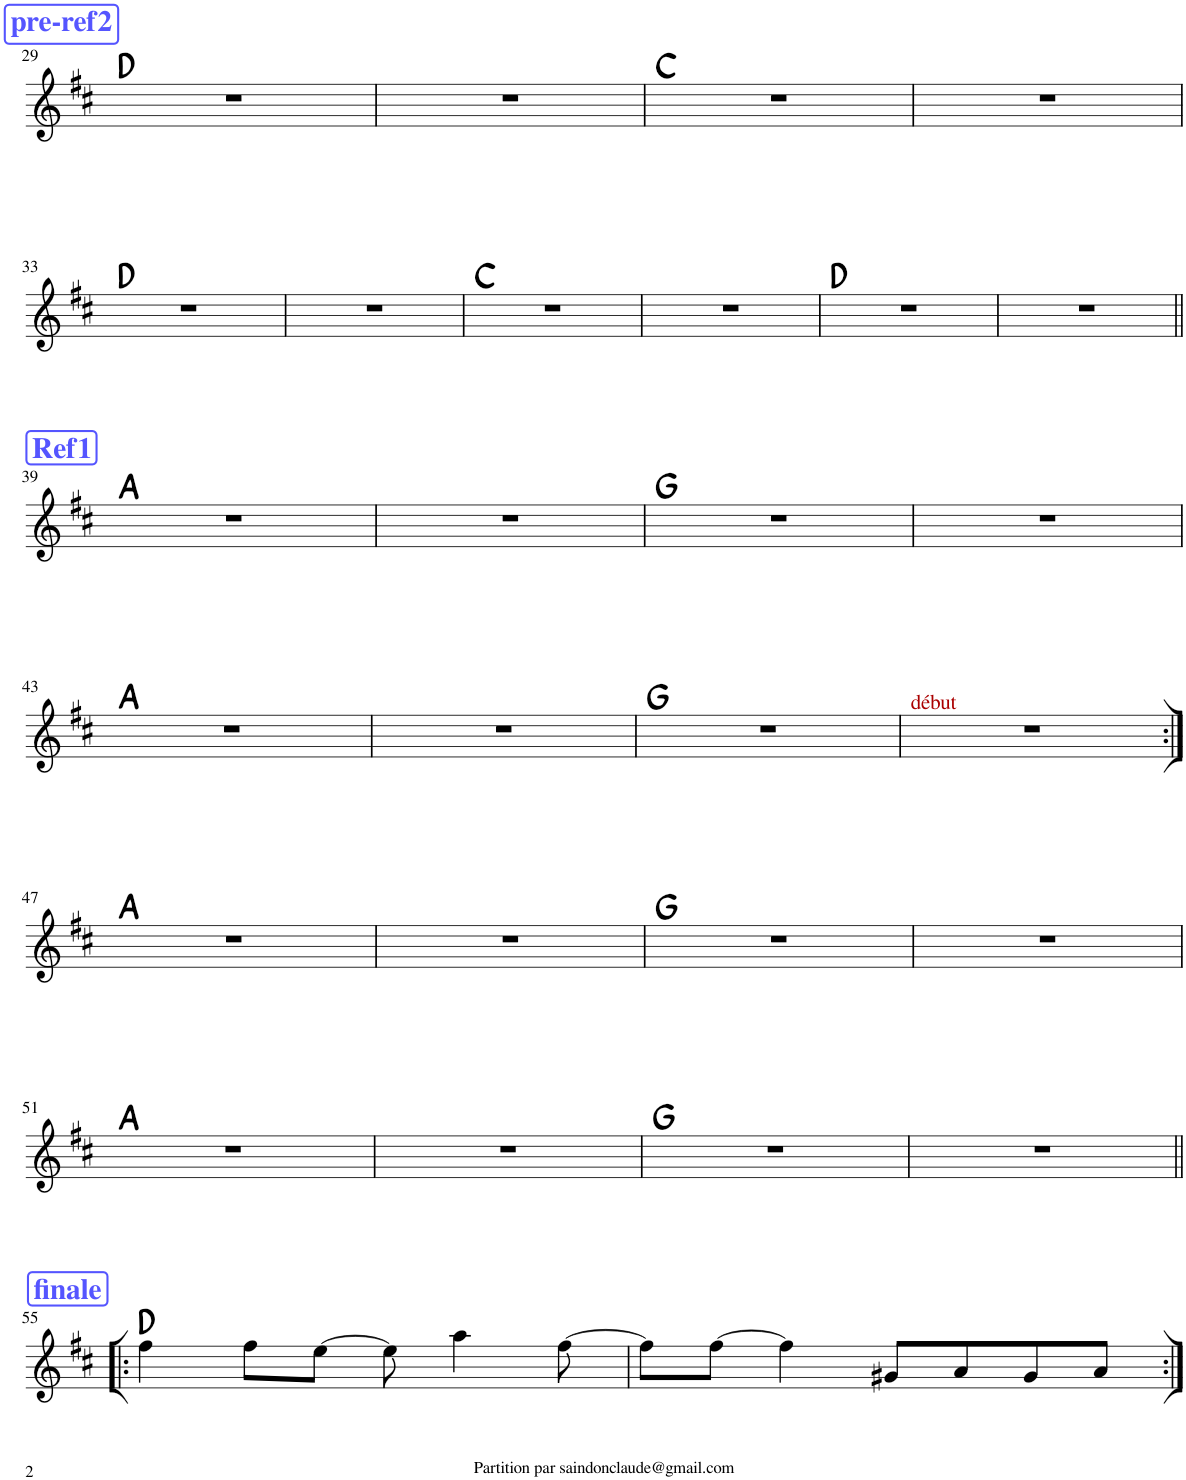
**kern	**harte
*part1	*part1
*staff1	*
*I"Piano	*
*I'Pno.	*
!!LO:PB:g=z
*clefG2	*
*k[f#c#]	*
*M4/4	*
!!LO:REH:place=s1:a:B:cj:color=#5555FF:fs=14:t=pre-ref2
=29	=29
1r	D:maj
=30	=30
1r	.
=31	=31
1r	C:maj
=32	=32
1r	.
!!LO:LB:g=z
=33	=33
1r	D:maj
=34	=34
1r	.
=35	=35
1r	C:maj
=36	=36
1r	.
=37	=37
1r	D:maj
=38	=38
1r	.
!!LO:LB:g=z
!!LO:REH:place=s1:a:B:cj:color=#5555FF:fs=14:t=Ref1
=39||	=39||
1r	A:maj
=40	=40
1r	.
=41	=41
1r	G:maj
=42	=42
1r	.
!!LO:LB:g=z
=43	=43
1r	A:maj
=44	=44
1r	.
=45	=45
1r	G:maj
=46	=46
!LO:TX:a:color=#AA0000:t=début	!
1r	.
!!LO:LB:g=z
=47:|!	=47:|!
1r	A:maj
=48	=48
1r	.
=49	=49
1r	G:maj
=50	=50
1r	.
!!LO:LB:g=z
=51	=51
1r	A:maj
=52	=52
1r	.
=53	=53
1r	G:maj
=54	=54
1r	.
!!LO:LB:g=z
!!LO:REH:place=s1:a:B:cj:color=#5555FF:fs=14:t=finale
=55!|:	=55!|:
4ff#\	D:maj
8ff#\L	.
[8ee\J	.
8ee\]	.
4aa\	.
[8ff#\	.
=56	=56
8ff#\L]	.
[8ff#\J	.
4ff#\]	.
8g#X/L	.
8a/	.
8g#/	.
8a/J	.
=:|!	=:|!
*-	*-
